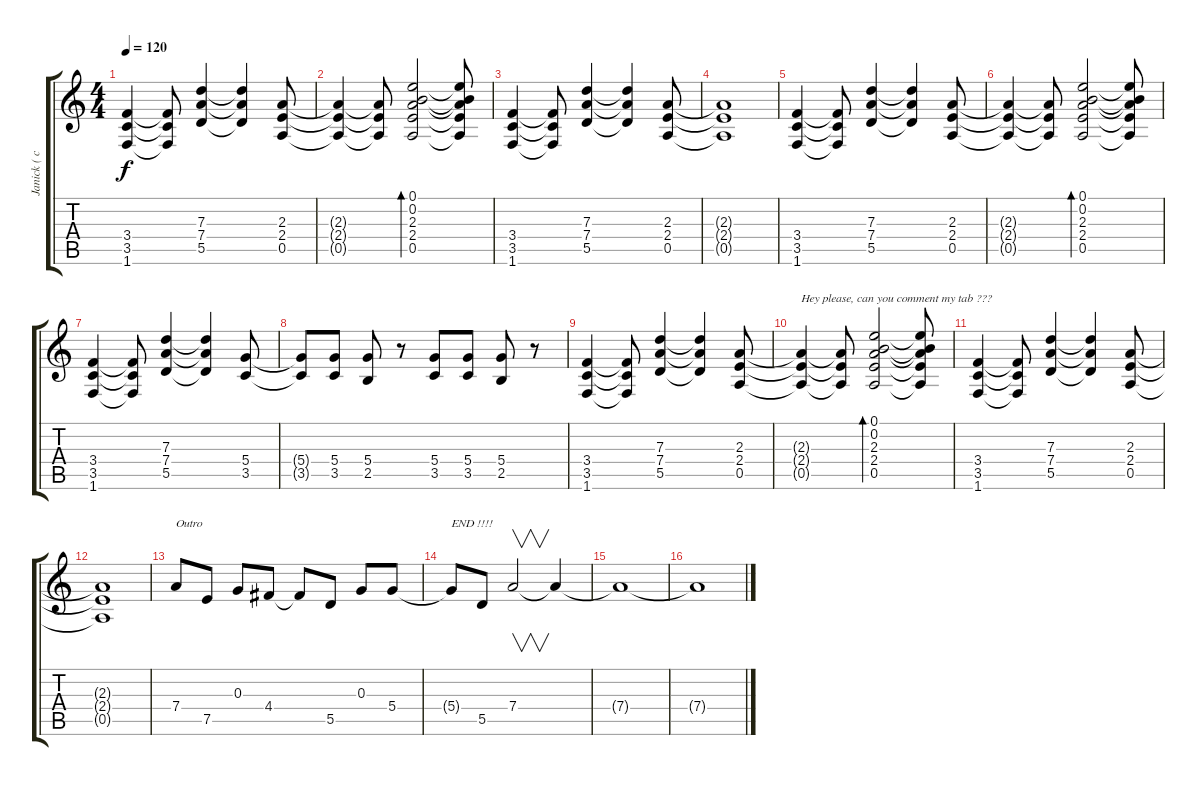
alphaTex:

\track ("Janick ( clean )" "Janick ( c") {instrument electricguitarclean}
\staff {score tabs}
\tuning (E4 B3 G3 D3 A2 E2) {hide}
\ts (4 4)
\tempo 120
\clef g2
\ks c
(3.4 3.5 1.6).4{dy f} (3.4{t} 3.5{t} 1.6{t}).8 (7.3 7.4 5.5).4 (7.3{t} 7.4{t} 5.5{t}).4 (2.3 2.4 0.5).8 |
(2.3{t} 2.4{t} 0.5{t}).4 (2.3{t} 2.4{t} 0.5{t}).8 (0.1 0.2 2.3 2.4 0.5).2{bd 240} (0.1{t} 0.2{t} 2.3{t} 2.4{t} 0.5{t}).8 |
(3.4 3.5 1.6).4 (3.4{t} 3.5{t} 1.6{t}).8 (7.3 7.4 5.5).4 (7.3{t} 7.4{t} 5.5{t}).4 (2.3 2.4 0.5).8 |
(2.3{t} 2.4{t} 0.5{t}).1 |
(3.4 3.5 1.6).4 (3.4{t} 3.5{t} 1.6{t}).8 (7.3 7.4 5.5).4 (7.3{t} 7.4{t} 5.5{t}).4 (2.3 2.4 0.5).8 |
(2.3{t} 2.4{t} 0.5{t}).4 (2.3{t} 2.4{t} 0.5{t}).8 (0.1 0.2 2.3 2.4 0.5).2{bd 240} (0.1{t} 0.2{t} 2.3{t} 2.4{t} 0.5{t}).8 |
(3.4 3.5 1.6).4 (3.4{t} 3.5{t} 1.6{t}).8 (7.3 7.4 5.5).4 (7.3{t} 7.4{t} 5.5{t}).4 (5.4 3.5).8 |
(5.4{t} 3.5{t}).8 (5.4 3.5).8 (5.4 2.5).8 r.8 (5.4 3.5).8 (5.4 3.5).8 (5.4 2.5).8 r.8 |
(3.4 3.5 1.6).4 (3.4{t} 3.5{t} 1.6{t}).8 (7.3 7.4 5.5).4 (7.3{t} 7.4{t} 5.5{t}).4 (2.3 2.4 0.5).8 |
(2.3{t} 2.4{t} 0.5{t}).4{txt "Hey please, can you comment my tab ???"} (2.3{t} 2.4{t} 0.5{t}).8 (0.1 0.2 2.3 2.4 0.5).2{bd 240} (0.1{t} 0.2{t} 2.3{t} 2.4{t} 0.5{t}).8 |
(3.4 3.5 1.6).4 (3.4{t} 3.5{t} 1.6{t}).8 (7.3 7.4 5.5).4 (7.3{t} 7.4{t} 5.5{t}).4 (2.3 2.4 0.5).8 |
(2.3{t} 2.4{t} 0.5{t}).1 |
7.4.8{txt "Outro"} 7.5.8 0.3.8 4.4.8 4.4{t}.8 5.5.8 0.3.8 5.4.8 |
5.4{t}.8{txt "END !!!!"} 5.5.8 7.4.2{v} 7.4{t}.4 |
7.4{t}.1 |
7.4{t}.1
